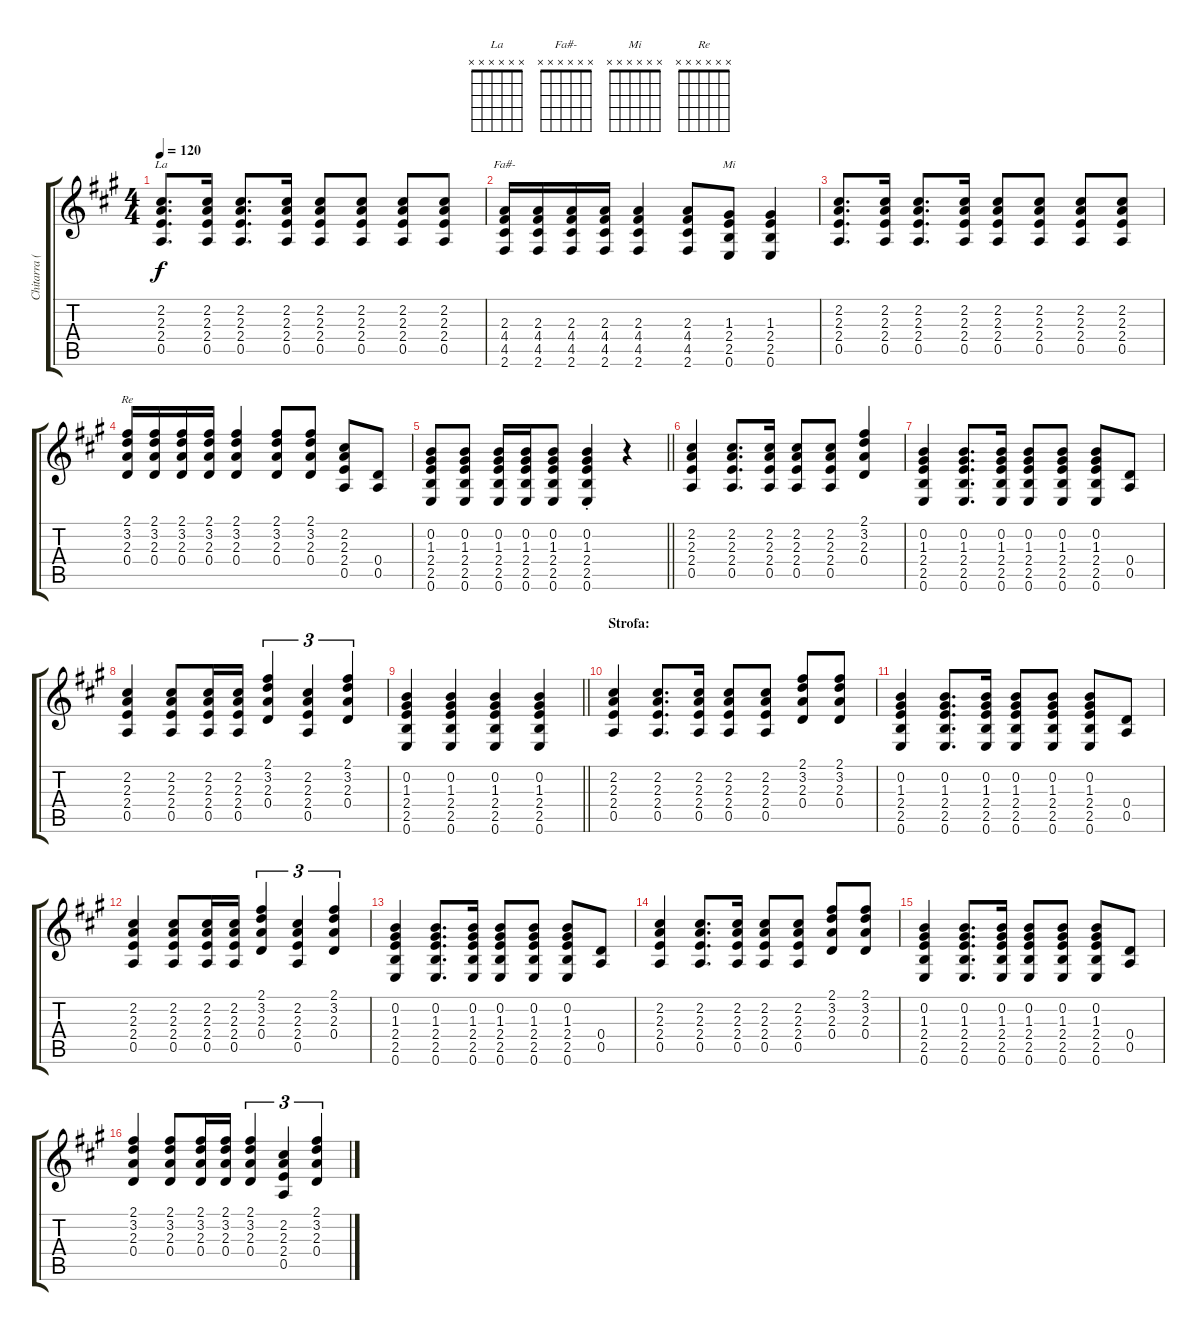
\track ("Chitarra (acustica)" "Chitarra (") {instrument acousticguitarsteel}
\staff {score tabs}
\tuning (E4 B3 G3 D3 A2 E2) {hide}
\chord ("La" x x x x x x)
\chord ("Fa#-" x x x x x x)
\chord ("Mi" x x x x x x)
\chord ("Re" x x x x x x)
\ts (4 4)
\tempo 120
\clef g2
\ks a
(2.2 2.3 2.4 0.5).8{d ch "La" dy f} (2.2 2.3 2.4 0.5).16 (2.2 2.3 2.4 0.5).8{d} (2.2 2.3 2.4 0.5).16 (2.2 2.3 2.4 0.5).8 (2.2 2.3 2.4 0.5).8 (2.2 2.3 2.4 0.5).8 (2.2 2.3 2.4 0.5).8 |
(2.3 4.4 4.5 2.6).16{ch "Fa#-"} (2.3 4.4 4.5 2.6).16 (2.3 4.4 4.5 2.6).16 (2.3 4.4 4.5 2.6).16 (2.3 4.4 4.5 2.6).4 (2.3 4.4 4.5 2.6).8 (1.3 2.4 2.5 0.6).8{ch "Mi"} (1.3 2.4 2.5 0.6).4 |
(2.2 2.3 2.4 0.5).8{d} (2.2 2.3 2.4 0.5).16 (2.2 2.3 2.4 0.5).8{d} (2.2 2.3 2.4 0.5).16 (2.2 2.3 2.4 0.5).8 (2.2 2.3 2.4 0.5).8 (2.2 2.3 2.4 0.5).8 (2.2 2.3 2.4 0.5).8 |
(2.1 3.2 2.3 0.4).16{ch "Re"} (2.1 3.2 2.3 0.4).16 (2.1 3.2 2.3 0.4).16 (2.1 3.2 2.3 0.4).16 (2.1 3.2 2.3 0.4).4 (2.1 3.2 2.3 0.4).8 (2.1 3.2 2.3 0.4).8 (2.2 2.3 2.4 0.5).8 (0.4 0.5).8 |
\barLineRight lightlight
(0.2 1.3 2.4 2.5 0.6).8 (0.2 1.3 2.4 2.5 0.6).8 (0.2 1.3 2.4 2.5 0.6).16 (0.2 1.3 2.4 2.5 0.6).16 (0.2 1.3 2.4 2.5 0.6).8 (0.2{st} 1.3{st} 2.4{st} 2.5{st} 0.6{st}).4 r.4 |
(2.2 2.3 2.4 0.5).4 (2.2 2.3 2.4 0.5).8{d} (2.2 2.3 2.4 0.5).16 (2.2 2.3 2.4 0.5).8 (2.2 2.3 2.4 0.5).8 (2.1 3.2 2.3 0.4).4 |
(0.2 1.3 2.4 2.5 0.6).4 (0.2 1.3 2.4 2.5 0.6).8{d} (0.2 1.3 2.4 2.5 0.6).16 (0.2 1.3 2.4 2.5 0.6).8 (0.2 1.3 2.4 2.5 0.6).8 (0.2 1.3 2.4 2.5 0.6).8 (0.4 0.5).8 |
(2.2 2.3 2.4 0.5).4 (2.2 2.3 2.4 0.5).8 (2.2 2.3 2.4 0.5).16 (2.2 2.3 2.4 0.5).16 (2.1 3.2 2.3 0.4).4{tu (3 2)} (2.2 2.3 2.4 0.5).4{tu (3 2)} (2.1 3.2 2.3 0.4).4{tu (3 2)} |
\barLineRight lightlight
(0.2 1.3 2.4 2.5 0.6).4 (0.2 1.3 2.4 2.5 0.6).4 (0.2 1.3 2.4 2.5 0.6).4 (0.2 1.3 2.4 2.5 0.6).4 |
\section ("" "Strofa:")
(2.2 2.3 2.4 0.5).4 (2.2 2.3 2.4 0.5).8{d} (2.2 2.3 2.4 0.5).16 (2.2 2.3 2.4 0.5).8 (2.2 2.3 2.4 0.5).8 (2.1 3.2 2.3 0.4).8 (2.1 3.2 2.3 0.4).8 |
(0.2 1.3 2.4 2.5 0.6).4 (0.2 1.3 2.4 2.5 0.6).8{d} (0.2 1.3 2.4 2.5 0.6).16 (0.2 1.3 2.4 2.5 0.6).8 (0.2 1.3 2.4 2.5 0.6).8 (0.2 1.3 2.4 2.5 0.6).8 (0.4 0.5).8 |
(2.2 2.3 2.4 0.5).4 (2.2 2.3 2.4 0.5).8 (2.2 2.3 2.4 0.5).16 (2.2 2.3 2.4 0.5).16 (2.1 3.2 2.3 0.4).4{tu (3 2)} (2.2 2.3 2.4 0.5).4{tu (3 2)} (2.1 3.2 2.3 0.4).4{tu (3 2)} |
(0.2 1.3 2.4 2.5 0.6).4 (0.2 1.3 2.4 2.5 0.6).8{d} (0.2 1.3 2.4 2.5 0.6).16 (0.2 1.3 2.4 2.5 0.6).8 (0.2 1.3 2.4 2.5 0.6).8 (0.2 1.3 2.4 2.5 0.6).8 (0.4 0.5).8 |
(2.2 2.3 2.4 0.5).4 (2.2 2.3 2.4 0.5).8{d} (2.2 2.3 2.4 0.5).16 (2.2 2.3 2.4 0.5).8 (2.2 2.3 2.4 0.5).8 (2.1 3.2 2.3 0.4).8 (2.1 3.2 2.3 0.4).8 |
(0.2 1.3 2.4 2.5 0.6).4 (0.2 1.3 2.4 2.5 0.6).8{d} (0.2 1.3 2.4 2.5 0.6).16 (0.2 1.3 2.4 2.5 0.6).8 (0.2 1.3 2.4 2.5 0.6).8 (0.2 1.3 2.4 2.5 0.6).8 (0.4 0.5).8 |
(2.1 3.2 2.3 0.4).4 (2.1 3.2 2.3 0.4).8 (2.1 3.2 2.3 0.4).16 (2.1 3.2 2.3 0.4).16 (2.1 3.2 2.3 0.4).4{tu (3 2)} (2.2 2.3 2.4 0.5).4{tu (3 2)} (2.1 3.2 2.3 0.4).4{tu (3 2)}
